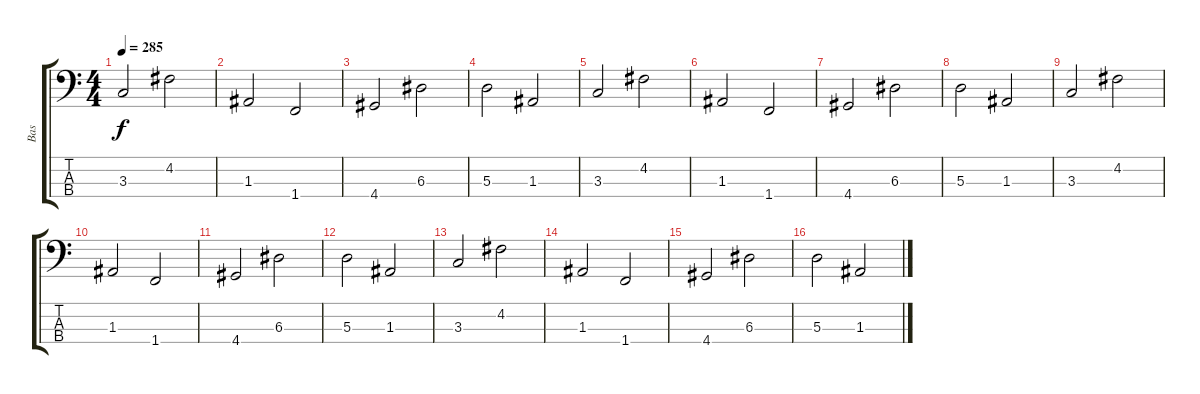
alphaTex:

\track ("Bas" "Bas") {instrument acousticbass}
\staff {score tabs}
\tuning (G2 D2 A1 E1) {hide}
\ts (4 4)
\tempo 285
\clef f4
\ks c
3.3.2{dy f} 4.2.2 |
1.3.2 1.4.2 |
4.4.2 6.3.2 |
5.3.2 1.3.2 |
3.3.2 4.2.2 |
1.3.2 1.4.2 |
4.4.2 6.3.2 |
5.3.2 1.3.2 |
3.3.2 4.2.2 |
1.3.2 1.4.2 |
4.4.2 6.3.2 |
5.3.2 1.3.2 |
3.3.2 4.2.2 |
1.3.2 1.4.2 |
4.4.2 6.3.2 |
5.3.2 1.3.2
